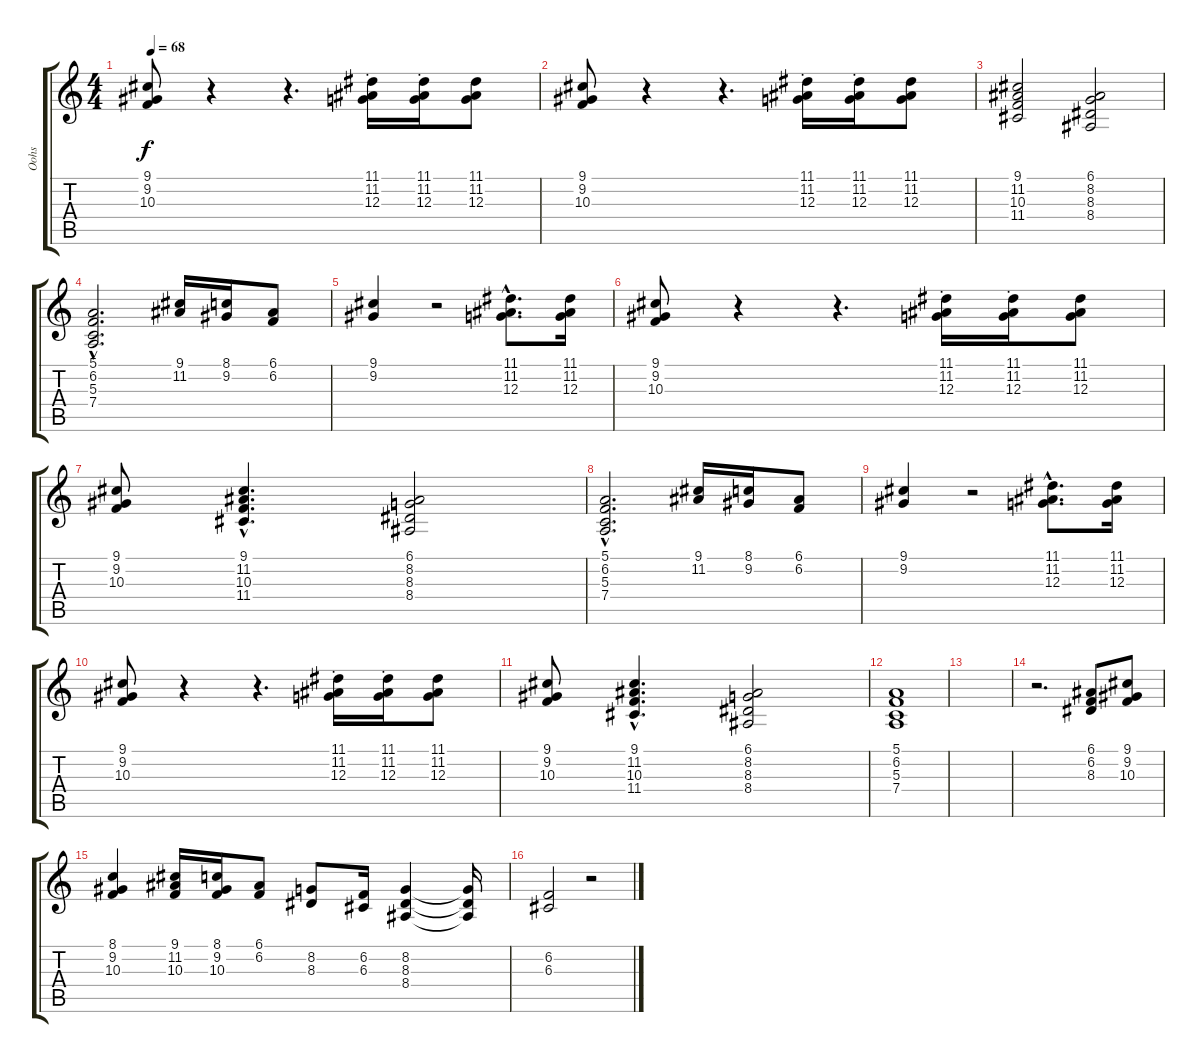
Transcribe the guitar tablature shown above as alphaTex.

\track ("Oohs" "Oohs") {instrument voiceoohs}
\staff {score tabs}
\tuning (E4 B3 G3 D3 A2 E2) {hide}
\ts (4 4)
\tempo 68
\clef g2
\ks c
(9.1 9.2 10.3).8{dy f} r.4 r.4{d} (11.1{st} 11.2{st} 12.3{st}).16 (11.1{st} 11.2{st} 12.3{st}).16 (11.1 11.2 12.3).8 |
(9.1 9.2 10.3).8 r.4 r.4{d} (11.1{st} 11.2{st} 12.3{st}).16 (11.1{st} 11.2{st} 12.3{st}).16 (11.1 11.2 12.3).8 |
(9.1 11.2 10.3 11.4).2 (6.1 8.2 8.3 8.4).2 |
(5.1{hac} 6.2{hac} 5.3{hac} 7.4{hac}).2{d} (9.1 11.2).16 (8.1 9.2).16 (6.1 6.2).8 |
(9.1 9.2).4 r.2 (11.1{hac} 11.2{hac} 12.3{hac}).8{d} (11.1 11.2 12.3).16 |
(9.1 9.2 10.3).8 r.4 r.4{d} (11.1{st} 11.2{st} 12.3{st}).16 (11.1{st} 11.2{st} 12.3{st}).16 (11.1 11.2 12.3).8 |
(9.1 9.2 10.3).8 (9.1{hac} 11.2{hac} 10.3{hac} 11.4{hac}).4{d} (6.1 8.2 8.3 8.4).2 |
(5.1{hac} 6.2{hac} 5.3{hac} 7.4{hac}).2{d} (9.1 11.2).16 (8.1 9.2).16 (6.1 6.2).8 |
(9.1 9.2).4 r.2 (11.1{hac} 11.2{hac} 12.3{hac}).8{d} (11.1 11.2 12.3).16 |
(9.1 9.2 10.3).8 r.4 r.4{d} (11.1{st} 11.2{st} 12.3{st}).16 (11.1{st} 11.2{st} 12.3{st}).16 (11.1 11.2 12.3).8 |
(9.1 9.2 10.3).8 (9.1{hac} 11.2{hac} 10.3{hac} 11.4{hac}).4{d} (6.1 8.2 8.3 8.4).2 |
(5.1 6.2 5.3 7.4).1 |
|
r.2{d} (6.1 6.2 8.3).8 (9.1 9.2 10.3).8 |
(8.1 9.2 10.3).4 (9.1 11.2 10.3).16 (8.1 9.2 10.3).16 (6.1 6.2).8 (8.2 8.3).8 (6.2 6.3).16 (8.2 8.3 8.4).4 (8.2{t} 8.3{t} 8.4{t}).16 |
(6.2 6.3).2 r.2
